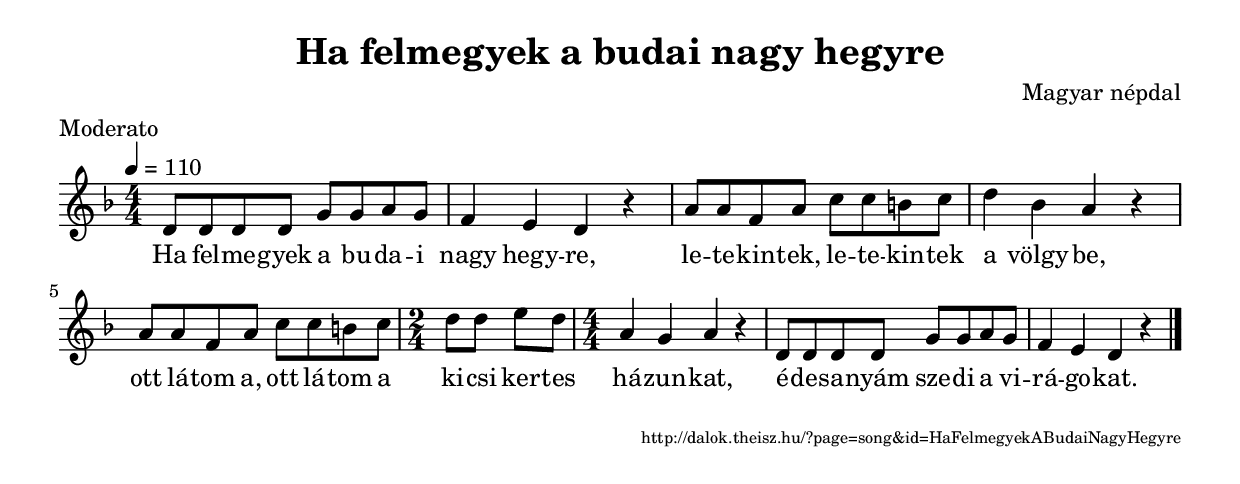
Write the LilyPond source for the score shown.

\version "2.10.33"


\header {
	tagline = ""	title = "Ha felmegyek a budai nagy hegyre"
	composer = "Magyar népdal"
	meter = "Moderato"
}

VoiceA = { \key d \minor \override Staff.TimeSignature #'style = #'()  \time 4/4 \tempo 4=110
	\relative f' { d8 d d d g g a g f4 e d r
a'8 a f a c c b c d4 bes a r
a8 a f a c c b c \time 2/4 d d e d \time 4/4 a4 g a r
d,8 d d d g g a g f4 e d r \bar "|."
	}
}
SplitLyricsA = \lyricmode { 
Ha fel -- me -- gyek a bu -- da -- i nagy hegy -- re,
le -- te -- kin -- tek, le -- te -- kin -- tek a völgy -- be,
ott lá -- tom a, ott lá -- tom a ki -- csi ker -- tes há -- zun -- kat,
é -- des -- a -- nyám sze -- di a vi -- rá -- go -- kat.
}
\score {
	<<
		\context Voice = songStaff { \VoiceA }
		\lyricsto "songStaff" \new Lyrics \SplitLyricsA
	>>
	\layout {
		indent = #0
	}
}

\score {
	<<
		\context Voice = songStaff { \VoiceA }
	>>
	\midi {
	}
}

\markup { \fill-line { \hspace #1 \super http://dalok.theisz.hu/?page=song&id=HaFelmegyekABudaiNagyHegyre } }

\paper {
}
